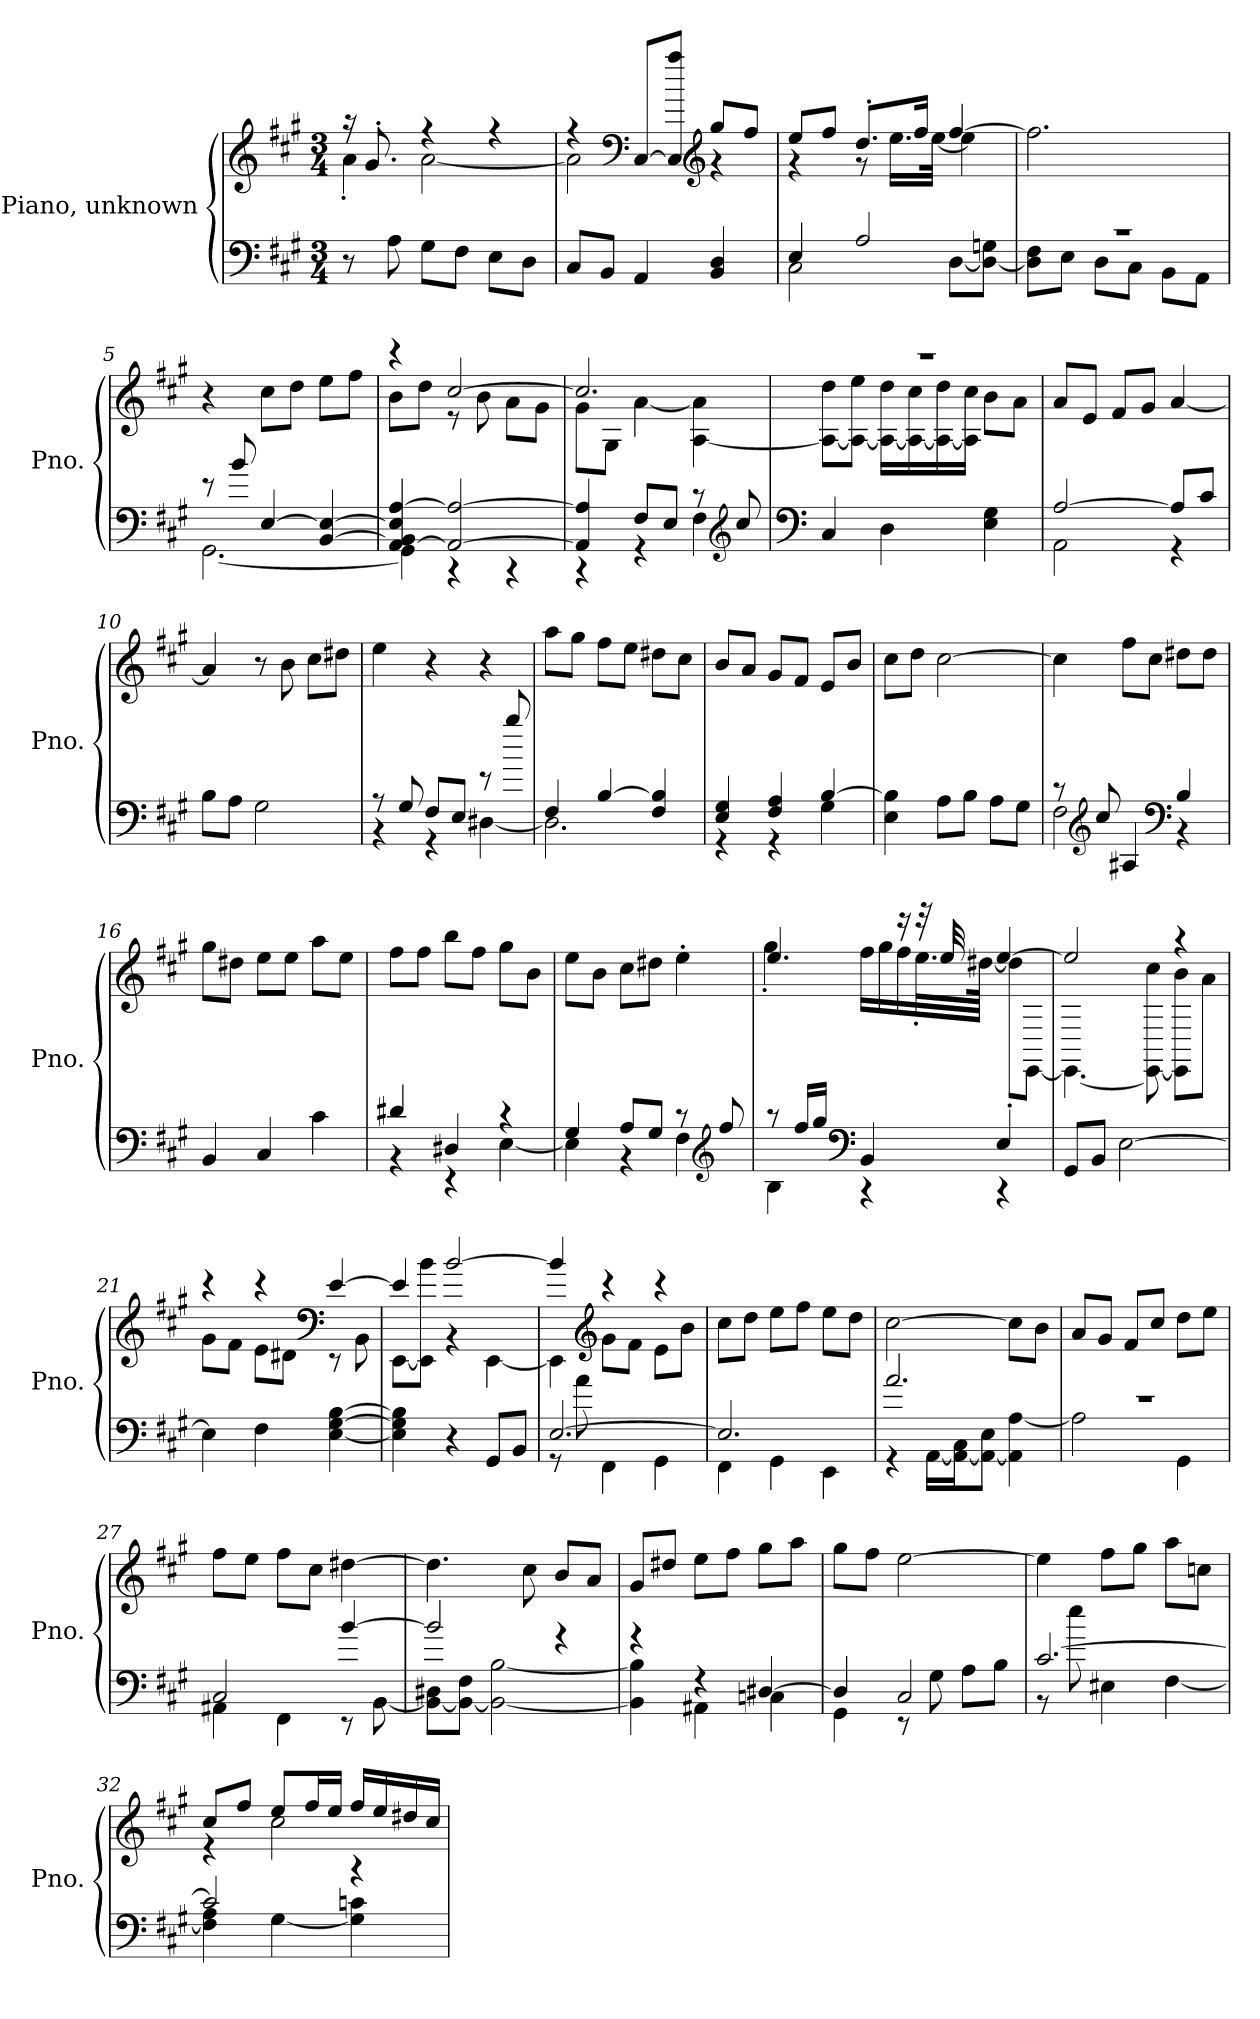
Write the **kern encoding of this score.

**kern	**kern
*part1	*part1
*staff2	*staff1
*I"Piano, unknown	*
*I'Pno.	*
*clefF4	*clefG2
*k[f#c#g#]	*k[f#c#g#]
*M3/4	*M3/4
*MM137	*MM137
=1	=1
*	*^
8r	16r	4a'\
.	8.g#'/	.
8A\	.	.
8G#\L	4r	[2a\
8F#\J	.	.
8E\L	4r	.
8D\J	.	.
=2	=2	=2
8C#/L	4r	2a\]
8BB/J	.	.
*	*clefF4	*
4AA/	[8C#/L	.
.	8C#/] 8aa/J	.
*	*clefG2	*
4BB/ 4D/	8gg#/L	4r
.	8ff#/J	.
=3	=3	=3
*^	*	*
4E/	2C#\	8ee/L	4r
.	.	8ff#/J	.
2A/	.	8.dd'/L	8r
.	.	.	16.ee\LL
.	.	16ff#/Jk	.
.	.	.	[32ee\JJk
.	[8D\L	[4ff#/	4ee\]
.	8D\_ 8Gn\J	.	.
*	*	*v	*v
=4	=4	=4
2.r	8D\] 8F#\L	2.ff#\]
.	8E\J	.
.	8D\L	.
.	8C#\J	.
.	8BB\L	.
.	8AA\J	.
=5	=5	=5
8r	[2.GG#\	4r
8b/	.	.
[4E/	.	8cc#\L
.	.	8dd\J
[4BB/ 4E/_	.	8ee\L
.	.	8ff#\J
!!LO:LB:g=z
=6	=6	=6
*	*	*^
[4AA/ 4BB/] 4E/] [4A/	4GG#\]	4r	8b\L
.	.	.	8dd\J
2AA/_ 2A/_	4r	[2cc#/	8r
.	.	.	8b\
.	4r	.	8a\L
.	.	.	8g#\J
=7	=7	=7	=7
4AA/] 4A/]	4r	2.cc#/]	8g#\L
.	.	.	8G#\J
8F#/L	4r	.	[4a\
8E/J	.	.	.
8r	4F#\	.	[4A\ 4a\]
*clefG2	*	*	*
8cc#/	.	.	.
*v	*v	*	*
=8	=8	=8
*clefF4	*	*
4C#/	2.r	8A\_ 8dd\L
.	.	8A\_ 8ee\J
4D\	.	16A\_ 16dd\LL
.	.	16A\_ 16cc#\
.	.	16A\_ 16dd\
.	.	16A\] 16cc#\JJ
4E\ 4G#\	.	8b\L
.	.	8a\J
*	*v	*v
=9	=9
*^	*
[2A/	2AA\	8a/L
.	.	8e/J
.	.	8f#/L
.	.	8g#/J
8A/L]	4r	[4a/
8c#/J	.	.
*v	*v	*
=10	=10
8B\L	4a/]
8A\J	.
2G#\	8r
.	8b\
.	8cc#\L
.	8dd#X\J
!!LO:LB:g=z
=11	=11
*^	*
8r	4r	4ee\
8G#/	.	.
8F#/L	4r	4r
8E/J	.	.
8r	[4D#X\	4r
8bb/	.	.
=12	=12	=12
4F#/	2.D#\]	8aa\L
.	.	8gg#\J
[4B/	.	8ff#\L
.	.	8ee\J
4F#/ 4B/]	.	8dd#X\L
.	.	8cc#\J
=13	=13	=13
4E/ 4G#/	4r	8b/L
.	.	8a/J
4F#/ 4A/	4r	8g#/L
.	.	8f#/J
[4B/	4G#\	8e/L
.	.	8b/J
*v	*v	*
=14	=14
4E\ 4B\]	8cc#\L
.	8dd\J
8A\L	[2cc#\
8B\J	.
8A\L	.
8G#\J	.
=15	=15
*^	*
8r	2F#\	4cc#\]
*clefG2	*	*
8cc#/	.	.
4A#X/	.	8ff#\L
.	.	8cc#\J
*clefF4	*	*
4B/	4r	8dd#X\L
.	.	8dd#\J
*v	*v	*
!!LO:LB:g=z
=16	=16
4BB/	8gg#\L
.	8dd#X\J
4C#/	8ee\L
.	8ee\J
4c#\	8aa\L
.	8ee\J
=17	=17
*^	*
4d#X/	4r	8ff#\L
.	.	8ff#\J
4D#X/	4r	8bb\L
.	.	8ff#\J
4r	[4E\	8gg#\L
.	.	8b\J
=18	=18	=18
4G#/	4E\]	8ee\L
.	.	8b\J
8A/L	4r	8cc#\L
8G#/J	.	8dd#X\J
8r	4F#\	4ee'\
*clefG2	*	*
8ff#/	.	.
=19	=19	=19
*	*	*^
8r	4B\	4.ee/	4gg#'\
16ff#/LL	.	.	.
16gg#/JJ	.	.	.
*clefF4	*	*	*
4BB/	4r	.	16ff#\LL
.	.	.	16gg#\
.	.	16r	16ff#\
.	.	32r	32.ee'\L
.	.	32ee/	.
.	.	.	[64dd#X\JJJk
4E'/	4r	[4ee/	8dd#\L]
.	.	.	[8EE\J
*v	*v	*	*
!!LO:LB:g=z	!!
=20	=20	=20
8GG#/L	2ee/]	4.EE\_
8BB/J	.	.
[2E\	.	.
.	.	8EE\_ 8cc#\
.	4r	8EE\] 8b\L
.	.	8a\J
=21	=21	=21
4E\]	4r	8g#\L
.	.	8f#\J
4F#\	4r	8e\L
.	.	8d#X\J
*	*clefF4	*
[4E\ [4G#\ [4B\	[4e/	8r
.	.	8BB\
=22	=22	=22
4E\] 4G#\] 4B\]	4e/]	[8EE\L
.	.	8EE\] 8b\J
4r	[2b/	4r
8GG#/L	.	[4EE\
8BB/J	.	.
=23	=23	=23
*^	*	*
[2.E/	8r	4b/]	4EE\]
.	8a\	.	.
*	*	*clefG2	*
.	4FF#\	4r	8g#\L
.	.	.	8f#\J
.	4GG#\	4r	8e\L
.	.	.	8b\J
*	*	*v	*v
=24	=24	=24
2.E/]	4FF#\	8cc#\L
.	.	8dd\J
.	4GG#\	8ee\L
.	.	8ff#\J
.	4EE\	8ee\L
.	.	8dd\J
!!LO:LB:g=z
=25	=25	=25
2.a/	4r	[2cc#\
.	[16AA\LL	.
.	16AA\_ 16C#\J	.
.	8AA\_ 8E\J	.
.	4AA\] [4A\	8cc#\L]
.	.	8b\J
=26	=26	=26
2.r	2A\]	8a/L
.	.	8g#/J
.	.	8f#/L
.	.	8cc#/J
.	4GG#\	8dd\L
.	.	8ee\J
=27	=27	=27
2C#/	4AA#X\	8ff#\L
.	.	8ee\J
.	4FF#\	8ff#\L
.	.	8cc#\J
[4b/	8r	[4dd#X\
.	[8BB\	.
=28	=28	=28
2b/]	8BB\_ 8D#X\L	4.dd#\]
.	8BB\_ 8F#\J	.
.	2BB\_ [2B\	.
.	.	8cc#\
4r	.	8b/L
.	.	8a/J
=29	=29	=29
4r	4BB\] 4B\]	8g#/L
.	.	8dd#X/J
4r	4AA#X\	8ee\L
.	.	8ff#\J
[4D#X/	4Cn\	8gg#\L
.	.	8aa\J
!!LO:PB:g=z
=30	=30	=30
4D#/]	4GG#\	8gg#\L
.	.	8ff#\J
2C#/	8r	[2ee\
.	8G#\	.
.	8A\L	.
.	8B\J	.
=31	=31	=31
[2.c#/	8r	4ee\]
.	8ee\	.
.	4E#X\	8ff#\L
.	.	8gg#\J
.	[4F#\	8aa\L
.	.	8ccn\J
=32	=32	=32
*	*	*^
2c#/]	4F#\] 4A\	8cc#/L	4r
.	.	8ff#/J	.
.	[4G#\	8ee/L	2cc#\
.	.	16ff#/L	.
.	.	16ee/JJ	.
4r	4G#\] 4cn\	16ff#/LL	.
.	.	16ee/	.
.	.	16dd#X/	.
.	.	16cc#/JJ	.
*v	*v	*	*
*	*v	*v
=	=
*-	*-
